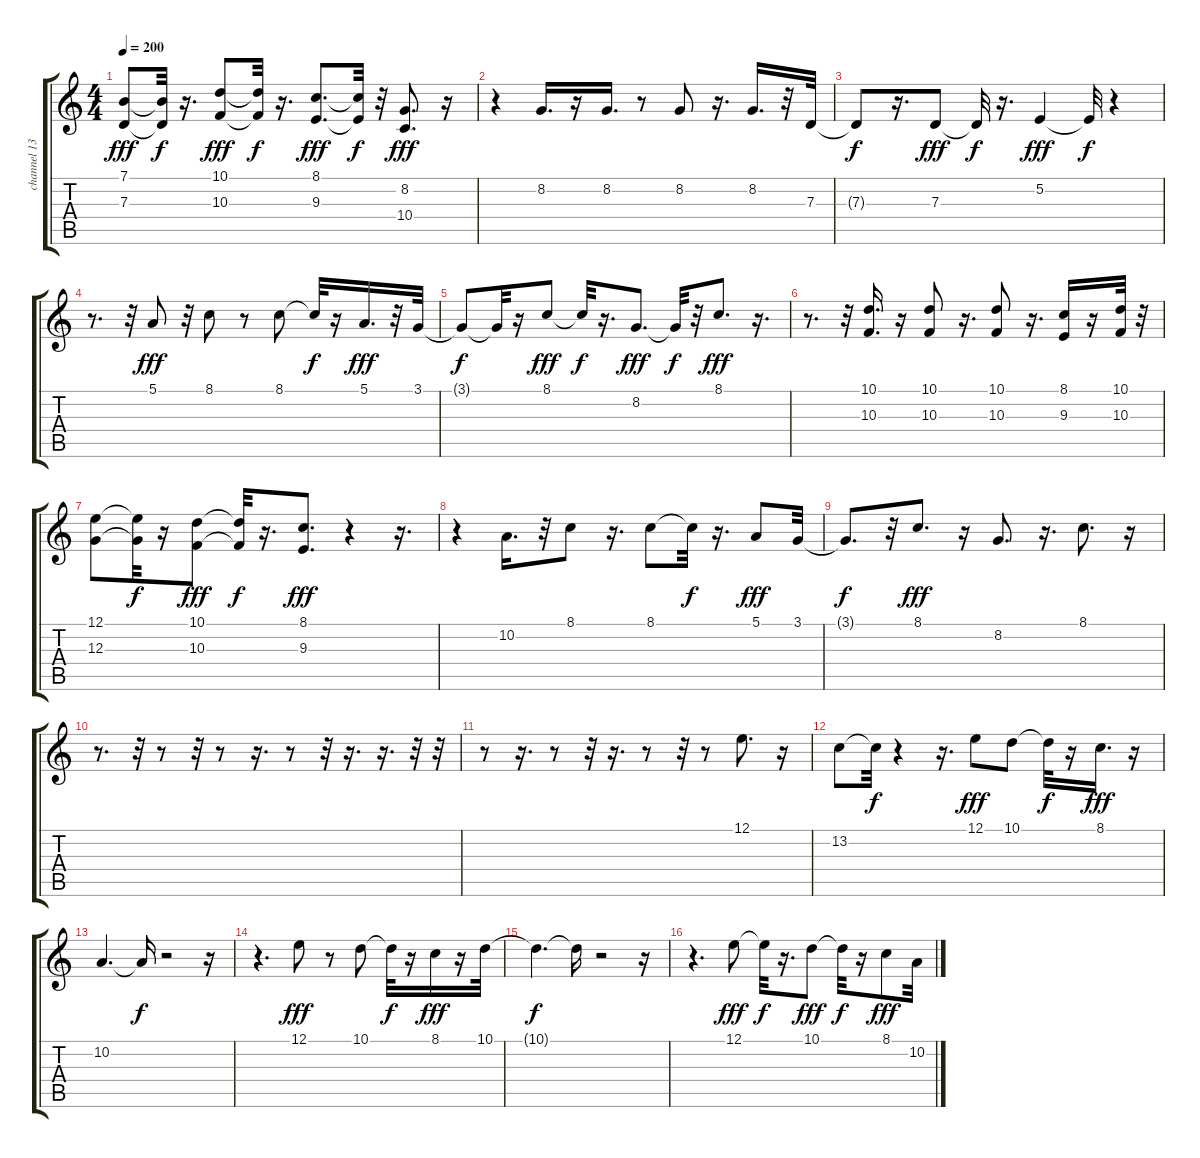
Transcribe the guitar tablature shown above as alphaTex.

\track ("channel 13          " "channel 13") {instrument piccolo}
\staff {score tabs}
\tuning (E4 B3 G3 D3 A2 E2) {hide}
\ts (4 4)
\tempo 200
\clef g2
\ks c
(7.1 7.3).8{dy fff} (7.1{t} 7.3{t}).32{dy f} r.16{d} (10.1 10.3).8{dy fff} (10.1{t} 10.3{t}).32{dy f} r.16{d} (8.1 9.3).8{d dy fff} (8.1{t} 9.3{t}).32{dy f} r.32 (8.2 10.4).8{d dy fff} r.16 |
r.4 8.2.16{d} r.16 8.2.16{d} r.8 8.2.8 r.16{d} 8.2.16{d} r.32 7.3.32 |
7.3{t}.8{dy f} r.16{d} 7.3.8{dy fff} 7.3{t}.32{dy f} r.16{d} 5.2.4{dy fff} 5.2{t}.32{dy f} r.4 |
r.8{d} r.32 5.1.8{dy fff} r.32 8.1.8 r.8 8.1.8 8.1{t}.32{dy f} r.16 5.1.16{d dy fff} r.32 3.1.32 |
3.1{t}.8{dy f} 3.1{t}.32 r.16 8.1.8{dy fff} 8.1{t}.32{dy f} r.16{d} 8.2.8{d dy fff} 8.2{t}.32{dy f} r.32 8.1.8{d dy fff} r.16{d} |
r.8{d} r.32 (10.1 10.3).16{d} r.16 (10.1 10.3).8 r.16{d} (10.1 10.3).8 r.16{d} (8.1 9.3).16 r.16 (10.1 10.3).32 r.32 |
(12.1 12.3).8 (12.1{t} 12.3{t}).32{dy f} r.16 (10.1 10.3).8{dy fff} (10.1{t} 10.3{t}).32{dy f} r.16{d} (8.1 9.3).8{d dy fff} r.4 r.16{d} |
r.4 10.2.16{d} r.32 8.1.8 r.16{d} 8.1.8 8.1{t}.32{dy f} r.16{d} 5.1.8{dy fff} 3.1.32 |
3.1{t}.8{d dy f} r.32 8.1.8{d dy fff} r.16 8.2.8{d} r.16{d} 8.1.8{d} r.16 |
r.8{d} r.32 r.8 r.32 r.8 r.16{d} r.8 r.32 r.16{d} r.16{d} r.32 r.32 |
r.8 r.16{d} r.8 r.32 r.16{d} r.8 r.32 r.8 12.1.8{d} r.16 |
13.2.8 13.2{t}.32{dy f} r.4 r.16{d} 12.1.8{dy fff} 10.1.8 10.1{t}.32{dy f} r.16 8.1.16{d dy fff} r.16 |
10.2.4{d} 10.2{t}.16{dy f} r.2 r.16 |
r.4{d} 12.1.8{dy fff} r.8 10.1.8 10.1{t}.32{dy f} r.16 8.1.16{dy fff} r.16 10.1.32 |
10.1{t}.4{d dy f} 10.1{t}.16 r.2 r.16 |
r.4{d} 12.1.8{dy fff} 12.1{t}.32{dy f} r.16{d} 10.1.8{dy fff} 10.1{t}.32{dy f} r.16 8.1.8{dy fff} 10.2.32
